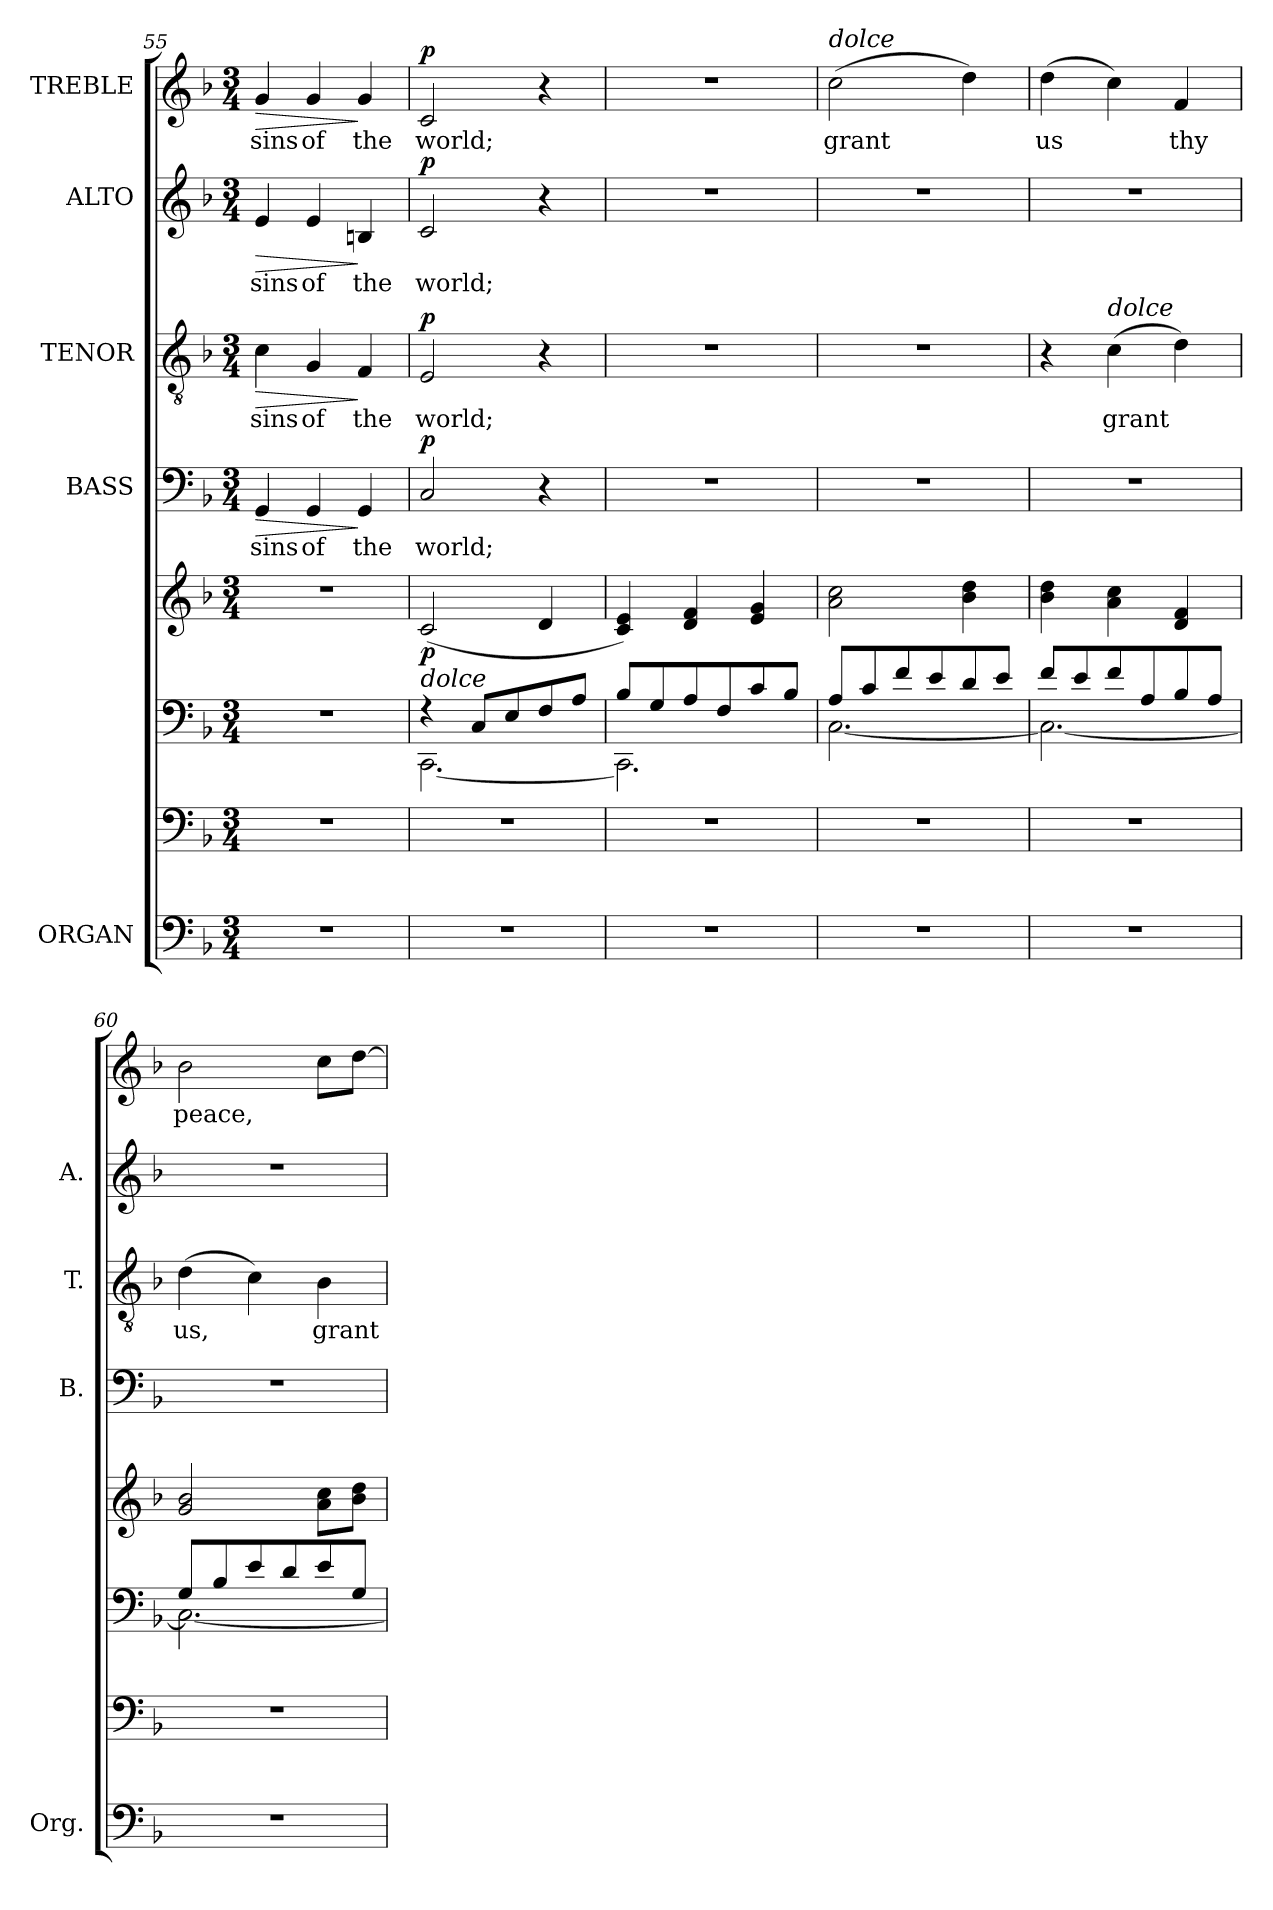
**kern	**kern	**kern	**kern	**dynam	**kern	**text	**dynam	**kern	**text	**dynam	**kern	**text	**dynam	**kern	**text	**dynam
*part5	*part5	*part5	*part5	*part5	*part4	*part4	*part4	*part3	*part3	*part3	*part2	*part2	*part2	*part1	*part1	*part1
*staff8	*staff7	*staff6	*staff5	*staff5/6/7/8	*staff4	*staff4	*staff4	*staff3	*staff3	*staff3	*staff2	*staff2	*staff2	*staff1	*staff1	*staff1
*I"ORGAN	*	*	*	*	*I"BASS	*	*	*I"TENOR	*	*	*I"ALTO	*	*	*I"TREBLE	*	*
*I'Org.	*	*	*	*	*I'B.	*	*	*I'T.	*	*	*I'A.	*	*	*	*	*
*clefF4	*clefF4	*clefF4	*clefG2	*	*clefF4	*	*	*clefGv2	*	*	*clefG2	*	*	*clefG2	*	*
*	*	*	*	*	*	*	*	*ITrd7c12	*	*	*	*	*	*	*	*
*k[b-]	*k[b-]	*k[b-]	*k[b-]	*	*k[b-]	*	*	*k[b-]	*	*	*k[b-]	*	*	*k[b-]	*	*
*F:	*F:	*F:	*F:	*	*F:	*	*	*F:	*	*	*F:	*	*	*F:	*	*
*M3/4	*M3/4	*M3/4	*M3/4	*	*M3/4	*	*	*M3/4	*	*	*M3/4	*	*	*M3/4	*	*
=55	=55	=55	=55	=55	=55	=55	=55	=55	=55	=55	=55	=55	=55	=55	=55	=55
!LO:N:vis=1	!LO:N:vis=1	!LO:N:vis=1	!LO:N:vis=1	!	!	!	!	!	!	!	!	!	!	!	!	!
!	!	!	!	!	!	!LO:LY:b:color=#000000	!LO:HP:b	!	!	!	!	!	!	!	!	!
!	!	!	!	!	!	!	!	!	!LO:LY:b:color=#000000	!LO:HP:b	!	!	!	!	!	!
!	!	!	!	!	!	!	!	!	!	!	!	!LO:LY:b:color=#000000	!LO:HP:b	!	!	!
!	!	!	!	!	!	!	!	!	!	!	!	!	!	!	!LO:LY:b:color=#000000	!LO:HP:b
2.r	2.r	2.r	2.r	.	4GGi/	sins	>	4Ci\	sins	>	4ei/	sins	>	4gi/	sins	>
!	!	!	!	!	!	!LO:LY:b:color=#000000	!	!	!	!	!	!	!	!	!	!
!	!	!	!	!	!	!	!	!	!LO:LY:b:color=#000000	!	!	!	!	!	!	!
!	!	!	!	!	!	!	!	!	!	!	!	!LO:LY:b:color=#000000	!	!	!	!
!	!	!	!	!	!	!	!	!	!	!	!	!	!	!	!LO:LY:b:color=#000000	!
.	.	.	.	.	4GGi/	of	.	4GGi/	of	.	4ei/	of	.	4gi/	of	.
!	!	!	!	!	!	!LO:LY:b:color=#000000	!	!	!	!	!	!	!	!	!	!
!	!	!	!	!	!	!	!	!	!LO:LY:b:color=#000000	!	!	!	!	!	!	!
!	!	!	!	!	!	!	!	!	!	!	!	!LO:LY:b:color=#000000	!	!	!	!
!	!	!	!	!	!	!	!	!	!	!	!	!	!	!	!LO:LY:b:color=#000000	!
.	.	.	.	.	4GGi/	the	]	4FFi/	the	]	4Bni/	the	]	4gi/	the	]
=56	=56	=56	=56	=56	=56	=56	=56	=56	=56	=56	=56	=56	=56	=56	=56	=56
!LO:N:vis=1	!LO:N:vis=1	!	!	!	!	!	!	!	!	!	!	!	!	!	!	!
*	*	*^	*	*	*	*	*	*	*	*	*	*	*	*	*	*
!	!	!	!	!	!	!	!LO:LY:b:color=#000000	!	!	!	!	!	!	!	!	!	!
!	!	!	!	!	!	!	!	!	!	!LO:LY:b:color=#000000	!	!	!	!	!	!	!
!	!	!	!	!	!	!	!	!	!	!	!	!	!LO:LY:b:color=#000000	!	!	!	!
!	!	!LO:TX:a:i:t=dolce	!	!	!	!	!	!	!	!	!	!	!	!	!	!	!
!	!	!	!	!	!	!	!	!	!	!	!	!	!	!	!	!LO:LY:b:color=#000000	!
2.r	2.r	4r	[2.CCi\	(2ci/	p	2Ci/	world;	p	2EEi/	world;	p	2ci/	world;	p	2ci/	world;	p
.	.	8Ci/L	.	.	.	.	.	.	.	.	.	.	.	.	.	.	.
.	.	8Ei/	.	.	.	.	.	.	.	.	.	.	.	.	.	.	.
.	.	8Fi/	.	4di/	.	4r	.	.	4r	.	.	4r	.	.	4r	.	.
.	.	8Ai/J	.	.	.	.	.	.	.	.	.	.	.	.	.	.	.
=57	=57	=57	=57	=57	=57	=57	=57	=57	=57	=57	=57	=57	=57	=57	=57	=57	=57
!LO:N:vis=1	!LO:N:vis=1	!	!	!	!	!LO:N:vis=1	!	!	!LO:N:vis=1	!	!	!LO:N:vis=1	!	!	!LO:N:vis=1	!	!
2.r	2.r	8B-i/L	2.CCi\]	4ci/ 4ei)	.	2.r	.	.	2.r	.	.	2.r	.	.	2.r	.	.
.	.	8Gi/	.	.	.	.	.	.	.	.	.	.	.	.	.	.	.
.	.	8Ai/	.	4di/ 4fi	.	.	.	.	.	.	.	.	.	.	.	.	.
.	.	8Fi/	.	.	.	.	.	.	.	.	.	.	.	.	.	.	.
.	.	8ci/	.	4ei/ 4gi	.	.	.	.	.	.	.	.	.	.	.	.	.
.	.	8B-i/J	.	.	.	.	.	.	.	.	.	.	.	.	.	.	.
=58	=58	=58	=58	=58	=58	=58	=58	=58	=58	=58	=58	=58	=58	=58	=58	=58	=58
!LO:N:vis=1	!LO:N:vis=1	!	!	!	!	!LO:N:vis=1	!	!	!LO:N:vis=1	!	!	!LO:N:vis=1	!	!	!	!	!
!	!	!	!	!	!	!	!	!	!	!	!	!	!	!	!LO:TX:a:i:t=dolce	!	!
!	!	!	!	!	!	!	!	!	!	!	!	!	!	!	!	!LO:LY:b:color=#000000	!
2.r	2.r	8Ai/L	[2.Ci\	2ai\ 2cci	.	2.r	.	.	2.r	.	.	2.r	.	.	(2cci\	grant	.
.	.	8ci/	.	.	.	.	.	.	.	.	.	.	.	.	.	.	.
.	.	8fi/	.	.	.	.	.	.	.	.	.	.	.	.	.	.	.
.	.	8ei/	.	.	.	.	.	.	.	.	.	.	.	.	.	.	.
.	.	8di/	.	4b-i\ 4ddi	.	.	.	.	.	.	.	.	.	.	4ddi\)	.	.
.	.	8ei/J	.	.	.	.	.	.	.	.	.	.	.	.	.	.	.
=59	=59	=59	=59	=59	=59	=59	=59	=59	=59	=59	=59	=59	=59	=59	=59	=59	=59
!LO:N:vis=1	!LO:N:vis=1	!	!	!	!	!LO:N:vis=1	!	!	!	!	!	!LO:N:vis=1	!	!	!	!	!
!	!	!	!	!	!	!	!	!	!	!	!	!	!	!	!	!LO:LY:b:color=#000000	!
2.r	2.r	8fi/L	2.Ci\_	4b-i\ 4ddi	.	2.r	.	.	4r	.	.	2.r	.	.	(4ddi\	us	.
.	.	8ei/	.	.	.	.	.	.	.	.	.	.	.	.	.	.	.
!	!	!	!	!	!	!	!	!	!LO:TX:a:i:t=dolce	!	!	!	!	!	!	!	!
!	!	!	!	!	!	!	!	!	!	!LO:LY:b:color=#000000	!	!	!	!	!	!	!
.	.	8fi/	.	4ai\ 4cci	.	.	.	.	(4Ci\	grant	.	.	.	.	4cci\)	.	.
.	.	8Ai/	.	.	.	.	.	.	.	.	.	.	.	.	.	.	.
!	!	!	!	!	!	!	!	!	!	!	!	!	!	!	!	!LO:LY:b:color=#000000	!
.	.	8B-i/	.	4di/ 4fi	.	.	.	.	4Di\)	.	.	.	.	.	4fi/	thy	.
.	.	8Ai/J	.	.	.	.	.	.	.	.	.	.	.	.	.	.	.
=60	=60	=60	=60	=60	=60	=60	=60	=60	=60	=60	=60	=60	=60	=60	=60	=60	=60
!LO:N:vis=1	!LO:N:vis=1	!	!	!	!	!LO:N:vis=1	!	!	!	!	!	!	!	!	!	!	!
!	!	!	!	!	!	!	!	!	!	!LO:LY:b:color=#000000	!	!LO:N:vis=1	!	!	!	!	!
!	!	!	!	!	!	!	!	!	!	!	!	!	!	!	!	!LO:LY:b:color=#000000	!
2.r	2.r	8Gi/L	2.Ci\_	2gi/ 2b-i	.	2.r	.	.	(4Di\	us,	.	2.r	.	.	2b-i\	peace,	.
.	.	8B-i/	.	.	.	.	.	.	.	.	.	.	.	.	.	.	.
.	.	8ei/	.	.	.	.	.	.	4Ci\)	.	.	.	.	.	.	.	.
.	.	8di/	.	.	.	.	.	.	.	.	.	.	.	.	.	.	.
!	!	!	!	!	!	!	!	!	!	!LO:LY:b:color=#000000	!	!	!	!	!	!	!
.	.	8ei/	.	8ai\ 8cciL	.	.	.	.	4BB-i\	grant	.	.	.	.	8cci\L	.	.
.	.	8Gi/J	.	8b-i\ 8ddiJ	.	.	.	.	.	.	.	.	.	.	[8ddi\J	.	.
*	*	*v	*v	*	*	*	*	*	*	*	*	*	*	*	*	*	*
=	=	=	=	=	=	=	=	=	=	=	=	=	=	=	=	=
*-	*-	*-	*-	*-	*-	*-	*-	*-	*-	*-	*-	*-	*-	*-	*-	*-
